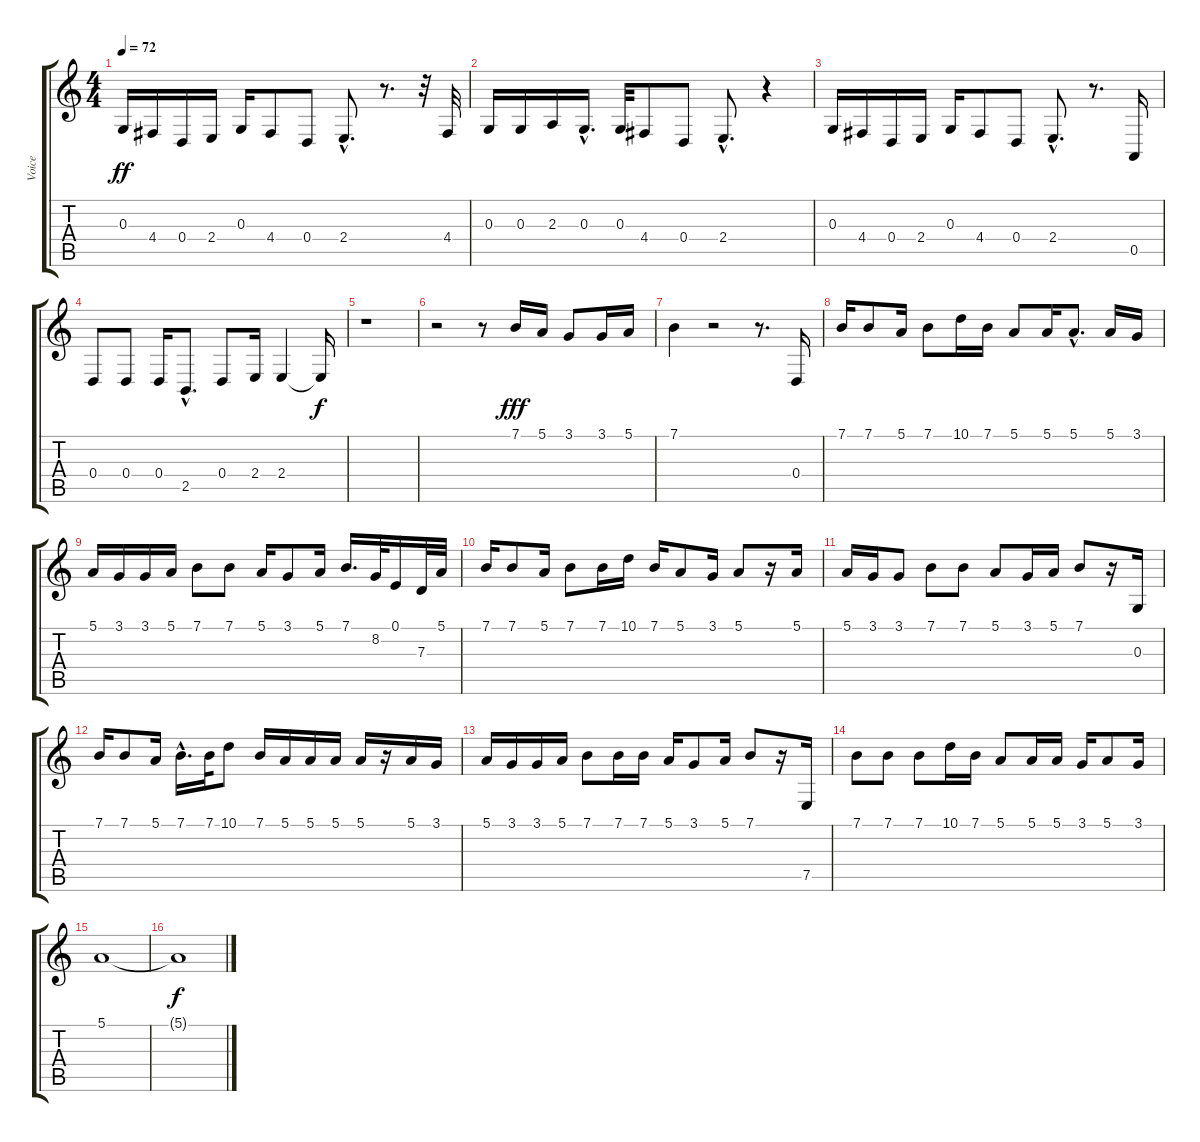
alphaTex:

\track ("Voice" "Voice") {instrument bassoon}
\staff {score tabs}
\tuning (E4 B3 G3 D3 A2 E2) {hide}
\ts (4 4)
\tempo 72
\clef g2
\ks c
0.3.16{dy ff} 4.4.16 0.4.16 2.4.16 0.3.16 4.4.8 0.4.8 2.4{hac}.8{d} r.8{d} r.32 4.4.32 |
0.3.16 0.3.16 2.3.16 0.3{hac}.16{d} 0.3.32 4.4.8 0.4.8 2.4{hac}.8{d} r.4 |
0.3.16 4.4.16 0.4.16 2.4.16 0.3.16 4.4.8 0.4.8 2.4{hac}.8{d} r.8{d} 0.5.16 |
0.4.8 0.4.8 0.4.16 2.5{hac}.8{d} 0.4.8 2.4.16 2.4.4 2.4{t}.16{dy f} |
r.1 |
r.2 r.8 7.1.16{dy fff} 5.1.16 3.1.8 3.1.16 5.1.16 |
7.1.4 r.2 r.8{d} 0.4.16 |
7.1.16 7.1.8 5.1.16 7.1.8 10.1.16 7.1.16 5.1.8 5.1.16 5.1{hac}.8{d} 5.1.16 3.1.16 |
5.1.16 3.1.16 3.1.16 5.1.16 7.1.8 7.1.8 5.1.16 3.1.8 5.1.16 7.1.16{d} 8.2.32 0.1.16 7.3.32 5.1.32 |
7.1.16 7.1.8 5.1.16 7.1.8 7.1.16 10.1.16 7.1.16 5.1.8 3.1.16 5.1.8 r.16 5.1.16 |
5.1.16 3.1.16 3.1.8 7.1.8 7.1.8 5.1.8 3.1.16 5.1.16 7.1.8 r.16 0.3.16 |
7.1.16 7.1.8 5.1.16 7.1{hac}.16{d} 7.1.32 10.1.8 7.1.16 5.1.16 5.1.16 5.1.16 5.1.16 r.16 5.1.16 3.1.16 |
5.1.16 3.1.16 3.1.16 5.1.16 7.1.8 7.1.16 7.1.16 5.1.16 3.1.8 5.1.16 7.1.8 r.16 7.5.16 |
7.1.8 7.1.8 7.1.8 10.1.16 7.1.16 5.1.8 5.1.16 5.1.16 3.1.16 5.1.8 3.1.16 |
5.1.1 |
5.1{t}.1{dy f}
